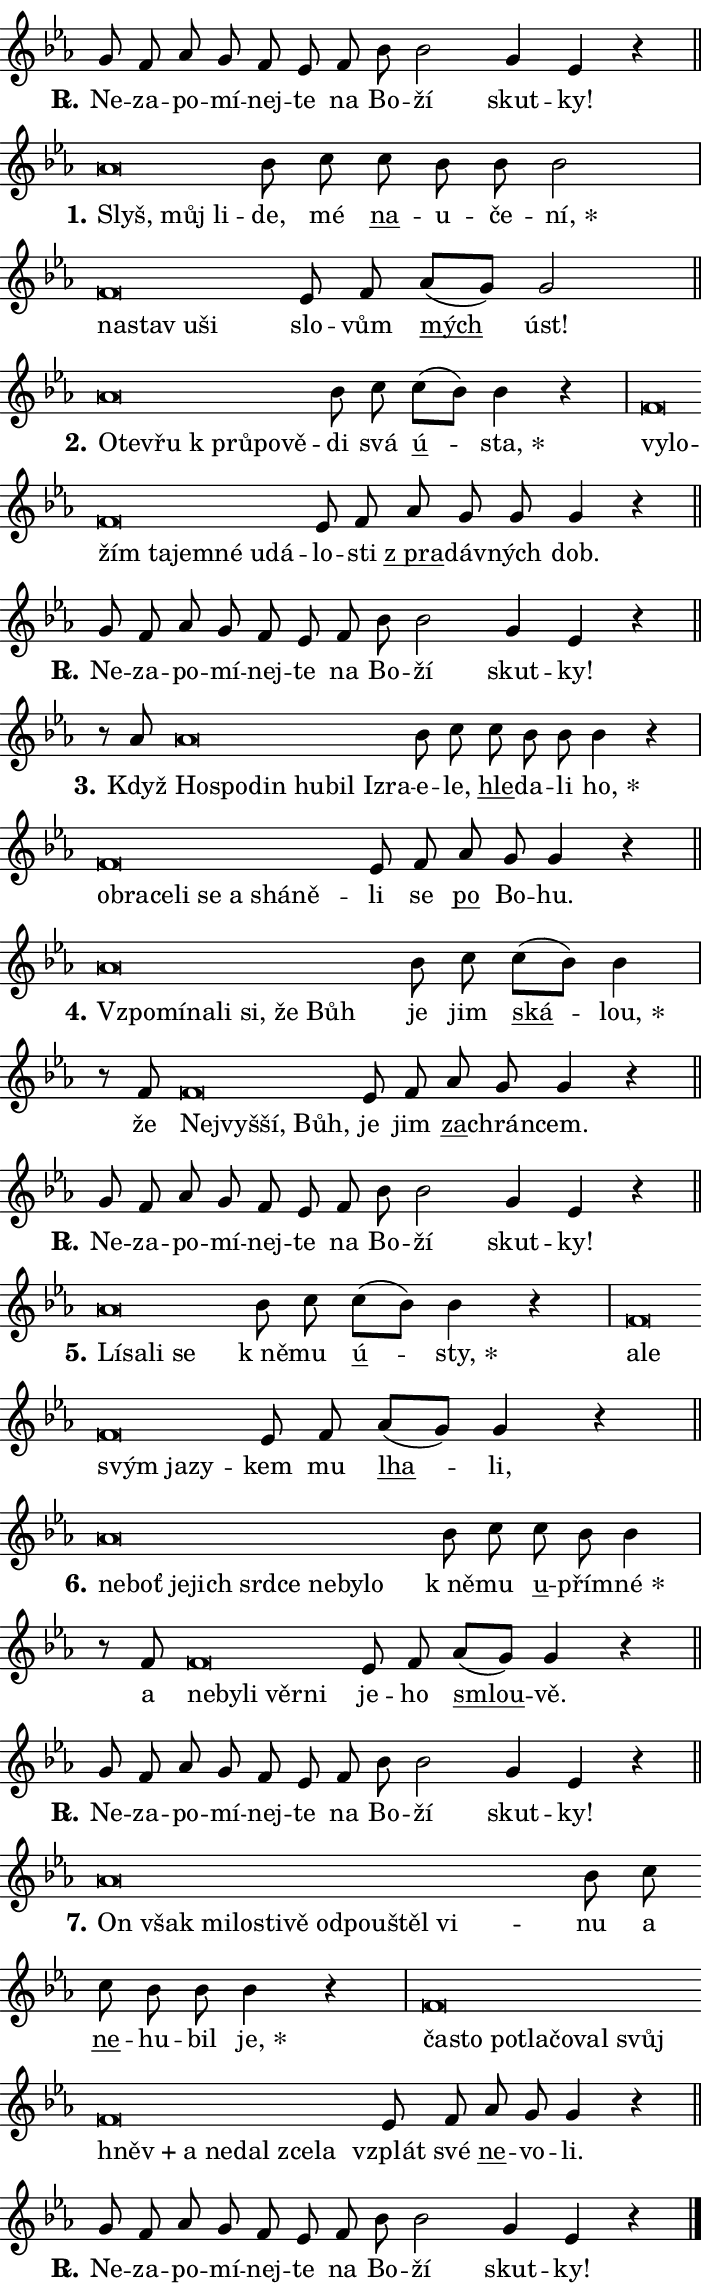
\version "2.24.0"
\header { tagline = "" }
\paper {
  indent = 0\cm
  top-margin = 0\cm
  right-margin = 0.13\cm % to fit lyric hyphens
  bottom-margin = 0\cm
  left-margin = 0\cm
  paper-width = 12\cm
  page-breaking = #ly:one-page-breaking
  system-system-spacing.basic-distance = #11
  score-system-spacing.basic-distance = #11
  ragged-last = ##f
}


%% Author: Thomas Morley
%% https://lists.gnu.org/archive/html/lilypond-user/2020-05/msg00002.html
#(define (line-position grob)
"Returns position of @var[grob} in current system:
   @code{'start}, if at first time-step
   @code{'end}, if at last time-step
   @code{'middle} otherwise
"
  (let* ((col (ly:item-get-column grob))
         (ln (ly:grob-object col 'left-neighbor))
         (rn (ly:grob-object col 'right-neighbor))
         (col-to-check-left (if (ly:grob? ln) ln col))
         (col-to-check-right (if (ly:grob? rn) rn col))
         (break-dir-left
           (and
             (ly:grob-property col-to-check-left 'non-musical #f)
             (ly:item-break-dir col-to-check-left)))
         (break-dir-right
           (and
             (ly:grob-property col-to-check-right 'non-musical #f)
             (ly:item-break-dir col-to-check-right))))
        (cond ((eqv? 1 break-dir-left) 'start)
              ((eqv? -1 break-dir-right) 'end)
              (else 'middle))))

#(define (tranparent-at-line-position vctor)
  (lambda (grob)
  "Relying on @code{line-position} select the relevant enry from @var{vctor}.
Used to determine transparency,"
    (case (line-position grob)
      ((end) (not (vector-ref vctor 0)))
      ((middle) (not (vector-ref vctor 1)))
      ((start) (not (vector-ref vctor 2))))))

noteHeadBreakVisibility =
#(define-music-function (break-visibility)(vector?)
"Makes @code{NoteHead}s transparent relying on @var{break-visibility}"
#{
  \override NoteHead.transparent =
    #(tranparent-at-line-position break-visibility)
#})

#(define delete-ledgers-for-transparent-note-heads
  (lambda (grob)
    "Reads whether a @code{NoteHead} is transparent.
If so this @code{NoteHead} is removed from @code{'note-heads} from
@var{grob}, which is supposed to be @code{LedgerLineSpanner}.
As a result ledgers are not printed for this @code{NoteHead}"
    (let* ((nhds-array (ly:grob-object grob 'note-heads))
           (nhds-list
             (if (ly:grob-array? nhds-array)
                 (ly:grob-array->list nhds-array)
                 '()))
           ;; Relies on the transparent-property being done before
           ;; Staff.LedgerLineSpanner.after-line-breaking is executed.
           ;; This is fragile ...
           (to-keep
             (remove
               (lambda (nhd)
                 (ly:grob-property nhd 'transparent #f))
               nhds-list)))
      ;; TODO find a better method to iterate over grob-arrays, similiar
      ;; to filter/remove etc for lists
      ;; For now rebuilt from scratch
      (set! (ly:grob-object grob 'note-heads)  '())
      (for-each
        (lambda (nhd)
          (ly:pointer-group-interface::add-grob grob 'note-heads nhd))
        to-keep))))

squashNotes = {
  \override NoteHead.X-extent = #'(-0.2 . 0.2)
  \override NoteHead.Y-extent = #'(-0.75 . 0)
  \override NoteHead.stencil =
    #(lambda (grob)
       (let ((pos (ly:grob-property grob 'staff-position)))
         (begin
           (if (< pos -7) (display "ERROR: Lower brevis then expected\n") (display ""))
           (if (<= pos -6) ly:text-interface::print ly:note-head::print))))
}
unSquashNotes = {
  \revert NoteHead.X-extent
  \revert NoteHead.Y-extent
  \revert NoteHead.stencil
}

hideNotes = \noteHeadBreakVisibility #begin-of-line-visible
unHideNotes = \noteHeadBreakVisibility #all-visible

% work-around for resetting accidentals
% https://lilypond.org/doc/v2.23/Documentation/notation/displaying-rhythms#unmetered-music
cadenzaMeasure = {
  \cadenzaOff
  \partial 1024 s1024
  \cadenzaOn
}

#(define-markup-command (accent layout props text) (markup?)
  "Underline accented syllable"
  (interpret-markup layout props
    #{\markup \override #'(offset . 4.3) \underline { #text }#}))

responsum = \markup \concat {
  "R" \hspace #-1.05 \path #0.1 #'((moveto 0 0.07) (lineto 0.9 0.8)) \hspace #0.05 "."
}

spaceSize = #0.6828661417322834 % exact space size for TeX Gyre Schola

\layout {
  \context {
    \Staff
    \remove "Time_signature_engraver"
    \override LedgerLineSpanner.after-line-breaking = #delete-ledgers-for-transparent-note-heads
  }
  \context {
    \Lyrics {
      \override LyricSpace.minimum-distance = \spaceSize
      \override LyricText.font-name = #"TeX Gyre Schola"
      \override LyricText.font-size = 1
      \override StanzaNumber.font-name = #"TeX Gyre Schola Bold"
      \override StanzaNumber.font-size = 1
    }
  }
  \context {
    \Score 
    \override NoteHead.text =
      #(lambda (grob) 
        (let ((pos (ly:grob-property grob 'staff-position)))
          #{\markup {
            \combine
              \halign #-0.55 \raise #(if (= pos -6) 0 0.5) \override #'(thickness . 2) \draw-line #'(3.2 . 0)
              \musicglyph "noteheads.sM1"
          }#}))
  }
}

% magnetic-lyrics.ily
%
%   written by
%     Jean Abou Samra <jean@abou-samra.fr>
%     Werner Lemberg <wl@gnu.org>
%
%   adapted by
%     Jiri Hon <jiri.hon@gmail.com>
%
% Version 2022-Apr-15

% https://www.mail-archive.com/lilypond-user@gnu.org/msg149350.html

#(define (Left_hyphen_pointer_engraver context)
   "Collect syllable-hyphen-syllable occurrences in lyrics and store
them in properties.  This engraver only looks to the left.  For
example, if the lyrics input is @code{foo -- bar}, it does the
following.

@itemize @bullet
@item
Set the @code{text} property of the @code{LyricHyphen} grob between
@q{foo} and @q{bar} to @code{foo}.

@item
Set the @code{left-hyphen} property of the @code{LyricText} grob with
text @q{foo} to the @code{LyricHyphen} grob between @q{foo} and
@q{bar}.
@end itemize

Use this auxiliary engraver in combination with the
@code{lyric-@/text::@/apply-@/magnetic-@/offset!} hook."
   (let ((hyphen #f)
         (text #f))
     (make-engraver
      (acknowledgers
       ((lyric-syllable-interface engraver grob source-engraver)
        (set! text grob)))
      (end-acknowledgers
       ((lyric-hyphen-interface engraver grob source-engraver)
        ;(when (not (grob::has-interface grob 'lyric-space-interface))
          (set! hyphen grob)));)
      ((stop-translation-timestep engraver)
       (when (and text hyphen)
         (ly:grob-set-object! text 'left-hyphen hyphen))
       (set! text #f)
       (set! hyphen #f)))))

#(define (lyric-text::apply-magnetic-offset! grob)
   "If the space between two syllables is less than the value in
property @code{LyricText@/.details@/.squash-threshold}, move the right
syllable to the left so that it gets concatenated with the left
syllable.

Use this function as a hook for
@code{LyricText@/.after-@/line-@/breaking} if the
@code{Left_@/hyphen_@/pointer_@/engraver} is active."
   (let ((hyphen (ly:grob-object grob 'left-hyphen #f)))
     (when hyphen
       (let ((left-text (ly:spanner-bound hyphen LEFT)))
         (when (grob::has-interface left-text 'lyric-syllable-interface)
           (let* ((common (ly:grob-common-refpoint grob left-text X))
                  (this-x-ext (ly:grob-extent grob common X))
                  (left-x-ext
                   (begin
                     ;; Trigger magnetism for left-text.
                     (ly:grob-property left-text 'after-line-breaking)
                     (ly:grob-extent left-text common X)))
                  ;; `delta` is the gap width between two syllables.
                  (delta (- (interval-start this-x-ext)
                            (interval-end left-x-ext)))
                  (details (ly:grob-property grob 'details))
                  (threshold (assoc-get 'squash-threshold details 0.2)))
             (when (< delta threshold)
               (let* (;; We have to manipulate the input text so that
                      ;; ligatures crossing syllable boundaries are not
                      ;; disabled.  For languages based on the Latin
                      ;; script this is essentially a beautification.
                      ;; However, for non-Western scripts it can be a
                      ;; necessity.
                      (lt (ly:grob-property left-text 'text))
                      (rt (ly:grob-property grob 'text))
                      (is-space (grob::has-interface hyphen 'lyric-space-interface))
                      (space (if is-space " " ""))
                      (extra-delta (if is-space spaceSize 0))
                      ;; Append new syllable.
                      (ltrt-space (if (and (string? lt) (string? rt))
                                (string-append lt space rt)
                                (make-concat-markup (list lt space rt))))
                      ;; Right-align `ltrt` to the right side.
                      (ltrt-space-markup (grob-interpret-markup
                               grob
                               (make-translate-markup
                                (cons (interval-length this-x-ext) 0)
                                (make-right-align-markup ltrt-space)))))
                 (begin
                   ;; Don't print `left-text`.
                   (ly:grob-set-property! left-text 'stencil #f)
                   ;; Set text and stencil (which holds all collected
                   ;; syllables so far) and shift it to the left.
                   (ly:grob-set-property! grob 'text ltrt-space)
                   (ly:grob-set-property! grob 'stencil ltrt-space-markup)
                   (ly:grob-translate-axis! grob (- (- delta extra-delta)) X))))))))))


#(define (lyric-hyphen::displace-bounds-first grob)
   ;; Make very sure this callback isn't triggered too early.
   (let ((left (ly:spanner-bound grob LEFT))
         (right (ly:spanner-bound grob RIGHT)))
     (ly:grob-property left 'after-line-breaking)
     (ly:grob-property right 'after-line-breaking)
     (ly:lyric-hyphen::print grob)))

squashThreshold = #0.4

\layout {
  \context {
    \Lyrics
    \consists #Left_hyphen_pointer_engraver
    \override LyricText.after-line-breaking =
      #lyric-text::apply-magnetic-offset!
    \override LyricHyphen.stencil = #lyric-hyphen::displace-bounds-first
    \override LyricText.details.squash-threshold = \squashThreshold
    \override LyricHyphen.minimum-distance = 0
    \override LyricHyphen.minimum-length = \squashThreshold
  }
}

squashText = \override LyricText.details.squash-threshold = 9999
unSquashText = \override LyricText.details.squash-threshold = \squashThreshold

leftText = \override LyricText.self-alignment-X = #LEFT
unLeftText = \revert LyricText.self-alignment-X

starOffset = #(lambda (grob) 
                (let ((x_offset (ly:self-alignment-interface::aligned-on-x-parent grob)))
                  (if (= x_offset 0) 0 (+ x_offset 1.2))))

star = #(define-music-function (syllable)(string?)
"Append star separator at the end of a syllable"
#{
  \once \override LyricText.X-offset = #starOffset
  \lyricmode { \markup {
    #syllable
    \override #'((font-name . "TeX Gyre Schola Bold")) \hspace #0.2 \lower #0.65 \larger "*"
  } }
#})

starAccent = #(define-music-function (syllable)(string?)
"Append star separator at the end of a syllable and make accent"
#{
  \once \override LyricText.X-offset = #starOffset
  \lyricmode { \markup {
    \accent #syllable
    \override #'((font-name . "TeX Gyre Schola Bold")) \hspace #0.2 \lower #0.65 \larger "*"
  } }
#})

breath = #(define-music-function (syllable)(string?)
"Append breathing indicator at the end of a syllable"
#{
  \lyricmode { \markup { #syllable "+" } }
#})

optionalBreath = #(define-music-function (syllable)(string?)
"Append optional breathing indicator at the end of a syllable"
#{
  \lyricmode { \markup { #syllable "(+)" } }
#})


\score {
    <<
        \new Voice = "melody" { \cadenzaOn \key es \major \relative { g'8 f as g f es \bar "" f bes bes2 g4 es r \cadenzaMeasure \bar "||" \break } }
        \new Lyrics \lyricsto "melody" { \lyricmode { \set stanza = \responsum
Ne -- za -- po -- mí -- nej -- te na Bo -- ží skut -- ky! } }
    >>
    \layout {}
}

\score {
    <<
        \new Voice = "melody" { \cadenzaOn \key es \major \relative { \squashNotes as'\breve*1/16 \hideNotes \breve*1/16 \breve*1/16 \bar "" \unHideNotes \unSquashNotes bes8 c \bar "" c bes bes bes2 \cadenzaMeasure \bar "|" \squashNotes f\breve*1/16 \hideNotes \breve*1/16 \bar "" \breve*1/16 \breve*1/16 \bar "" \unHideNotes \unSquashNotes es8 f \bar "" as[( g)] g2 \cadenzaMeasure \bar "||" \break } }
        \new Lyrics \lyricsto "melody" { \lyricmode { \set stanza = "1."
\leftText Slyš, \squashText můj li -- \unLeftText \unSquashText de, mé \markup \accent na -- u -- če -- \star ní, \leftText na -- \squashText stav u -- ši \unLeftText \unSquashText slo -- vům \markup \accent mých úst! } }
    >>
    \layout {}
}

\score {
    <<
        \new Voice = "melody" { \cadenzaOn \key es \major \relative { \squashNotes as'\breve*1/16 \hideNotes \breve*1/16 \bar "" \breve*1/16 \bar "" \breve*1/16 \bar "" \breve*1/16 \breve*1/16 \bar "" \unHideNotes \unSquashNotes bes8 c \bar "" c[( bes)] bes4 r \cadenzaMeasure \bar "|" \squashNotes f\breve*1/16 \hideNotes \breve*1/16 \bar "" \breve*1/16 \bar "" \breve*1/16 \bar "" \breve*1/16 \bar "" \breve*1/16 \bar "" \breve*1/16 \breve*1/16 \bar "" \unHideNotes \unSquashNotes es8 f \bar "" as g g g4 r \cadenzaMeasure \bar "||" \break } }
        \new Lyrics \lyricsto "melody" { \lyricmode { \set stanza = "2."
\leftText O -- \squashText te -- vřu "k prů" -- po -- vě -- \unLeftText \unSquashText di svá \markup \accent ú -- \star sta, \leftText vy -- \squashText lo -- žím ta -- jem -- né u -- dá -- \unLeftText \unSquashText lo -- sti \markup \accent "z pra" -- dáv -- ných dob. } }
    >>
    \layout {}
}

\score {
    <<
        \new Voice = "melody" { \cadenzaOn \key es \major \relative { g'8 f as g f es \bar "" f bes bes2 g4 es r \cadenzaMeasure \bar "||" \break } }
        \new Lyrics \lyricsto "melody" { \lyricmode { \set stanza = \responsum
Ne -- za -- po -- mí -- nej -- te na Bo -- ží skut -- ky! } }
    >>
    \layout {}
}

\score {
    <<
        \new Voice = "melody" { \cadenzaOn \key es \major \relative { r8 as'8 \squashNotes as\breve*1/16 \hideNotes \breve*1/16 \bar "" \breve*1/16 \bar "" \breve*1/16 \bar "" \breve*1/16 \bar "" \breve*1/16 \breve*1/16 \bar "" \unHideNotes \unSquashNotes bes8 c \bar "" c bes bes bes4 r \cadenzaMeasure \bar "|" \squashNotes f\breve*1/16 \hideNotes \breve*1/16 \bar "" \breve*1/16 \bar "" \breve*1/16 \bar "" \breve*1/16 \bar "" \breve*1/16 \bar "" \breve*1/16 \breve*1/16 \bar "" \unHideNotes \unSquashNotes es8 f \bar "" as g g4 r \cadenzaMeasure \bar "||" \break } }
        \new Lyrics \lyricsto "melody" { \lyricmode { \set stanza = "3."
Když \leftText Ho -- \squashText spo -- din hu -- bil Iz -- ra -- \unLeftText \unSquashText e -- le, \markup \accent hle -- da -- li \star ho, \leftText ob -- \squashText ra -- ce -- li se a shá -- ně -- \unLeftText \unSquashText li se \markup \accent po Bo -- hu. } }
    >>
    \layout {}
}

\score {
    <<
        \new Voice = "melody" { \cadenzaOn \key es \major \relative { \squashNotes as'\breve*1/16 \hideNotes \breve*1/16 \bar "" \breve*1/16 \bar "" \breve*1/16 \bar "" \breve*1/16 \bar "" \breve*1/16 \breve*1/16 \bar "" \unHideNotes \unSquashNotes bes8 c \bar "" c[( bes)] bes4 \cadenzaMeasure \bar "|" r8 f8 \squashNotes f\breve*1/16 \hideNotes \breve*1/16 \bar "" \breve*1/16 \breve*1/16 \bar "" \unHideNotes \unSquashNotes es8 f \bar "" as g g4 r \cadenzaMeasure \bar "||" \break } }
        \new Lyrics \lyricsto "melody" { \lyricmode { \set stanza = "4."
\leftText Vzpo -- \squashText mí -- na -- li si, že Bůh \unLeftText \unSquashText je jim \markup \accent ská -- \star lou, že \leftText Nej -- \squashText vyš -- ší, Bůh, \unLeftText \unSquashText je jim \markup \accent za -- chrán -- cem. } }
    >>
    \layout {}
}

\score {
    <<
        \new Voice = "melody" { \cadenzaOn \key es \major \relative { g'8 f as g f es \bar "" f bes bes2 g4 es r \cadenzaMeasure \bar "||" \break } }
        \new Lyrics \lyricsto "melody" { \lyricmode { \set stanza = \responsum
Ne -- za -- po -- mí -- nej -- te na Bo -- ží skut -- ky! } }
    >>
    \layout {}
}

\score {
    <<
        \new Voice = "melody" { \cadenzaOn \key es \major \relative { \squashNotes as'\breve*1/16 \hideNotes \breve*1/16 \bar "" \breve*1/16 \breve*1/16 \bar "" \unHideNotes \unSquashNotes bes8 c \bar "" c[( bes)] bes4 r \cadenzaMeasure \bar "|" \squashNotes f\breve*1/16 \hideNotes \breve*1/16 \bar "" \breve*1/16 \bar "" \breve*1/16 \breve*1/16 \bar "" \unHideNotes \unSquashNotes es8 f \bar "" as[( g)] g4 r \cadenzaMeasure \bar "||" \break } }
        \new Lyrics \lyricsto "melody" { \lyricmode { \set stanza = "5."
\leftText Lí -- \squashText sa -- li se \unLeftText \unSquashText "k ně" -- mu \markup \accent ú -- \star sty, \leftText a -- \squashText le svým ja -- zy -- \unLeftText \unSquashText kem mu \markup \accent lha -- li, } }
    >>
    \layout {}
}

\score {
    <<
        \new Voice = "melody" { \cadenzaOn \key es \major \relative { \squashNotes as'\breve*1/16 \hideNotes \breve*1/16 \bar "" \breve*1/16 \bar "" \breve*1/16 \bar "" \breve*1/16 \bar "" \breve*1/16 \bar "" \breve*1/16 \bar "" \breve*1/16 \breve*1/16 \bar "" \unHideNotes \unSquashNotes bes8 c \bar "" c bes bes4 \cadenzaMeasure \bar "|" r8 f8 \squashNotes f\breve*1/16 \hideNotes \breve*1/16 \bar "" \breve*1/16 \bar "" \breve*1/16 \breve*1/16 \bar "" \unHideNotes \unSquashNotes es8 f \bar "" as[( g)] g4 r \cadenzaMeasure \bar "||" \break } }
        \new Lyrics \lyricsto "melody" { \lyricmode { \set stanza = "6."
\leftText ne -- \squashText boť je -- jich srd -- ce ne -- by -- lo \unLeftText \unSquashText "k ně" -- mu \markup \accent u -- přím -- \star né a \leftText ne -- \squashText by -- li věr -- ni \unLeftText \unSquashText je -- ho \markup \accent smlou -- vě. } }
    >>
    \layout {}
}

\score {
    <<
        \new Voice = "melody" { \cadenzaOn \key es \major \relative { g'8 f as g f es \bar "" f bes bes2 g4 es r \cadenzaMeasure \bar "||" \break } }
        \new Lyrics \lyricsto "melody" { \lyricmode { \set stanza = \responsum
Ne -- za -- po -- mí -- nej -- te na Bo -- ží skut -- ky! } }
    >>
    \layout {}
}

\score {
    <<
        \new Voice = "melody" { \cadenzaOn \key es \major \relative { \squashNotes as'\breve*1/16 \hideNotes \breve*1/16 \bar "" \breve*1/16 \bar "" \breve*1/16 \bar "" \breve*1/16 \bar "" \breve*1/16 \bar "" \breve*1/16 \bar "" \breve*1/16 \bar "" \breve*1/16 \breve*1/16 \bar "" \unHideNotes \unSquashNotes bes8 c \bar "" c bes bes bes4 r \cadenzaMeasure \bar "|" \squashNotes f\breve*1/16 \hideNotes \breve*1/16 \bar "" \breve*1/16 \bar "" \breve*1/16 \bar "" \breve*1/16 \bar "" \breve*1/16 \bar "" \breve*1/16 \bar "" \breve*1/16 \bar "" \breve*1/16 \bar "" \breve*1/16 \bar "" \breve*1/16 \bar "" \breve*1/16 \breve*1/16 \bar "" \unHideNotes \unSquashNotes es8 f \bar "" as g g4 r \cadenzaMeasure \bar "||" \break } }
        \new Lyrics \lyricsto "melody" { \lyricmode { \set stanza = "7."
\leftText On \squashText však mi -- lo -- sti -- vě od -- pou -- štěl vi -- \unLeftText \unSquashText nu a \markup \accent ne -- hu -- bil \star je, \leftText ča -- \squashText sto po -- tla -- čo -- val svůj \breath "hněv" a ne -- dal zce -- la \unLeftText \unSquashText vzplát své \markup \accent ne -- vo -- li. } }
    >>
    \layout {}
}

\score {
    <<
        \new Voice = "melody" { \cadenzaOn \key es \major \relative { g'8 f as g f es \bar "" f bes bes2 g4 es r \cadenzaMeasure \bar "||" \break } \bar "|." }
        \new Lyrics \lyricsto "melody" { \lyricmode { \set stanza = \responsum
Ne -- za -- po -- mí -- nej -- te na Bo -- ží skut -- ky! } }
    >>
    \layout {}
}
